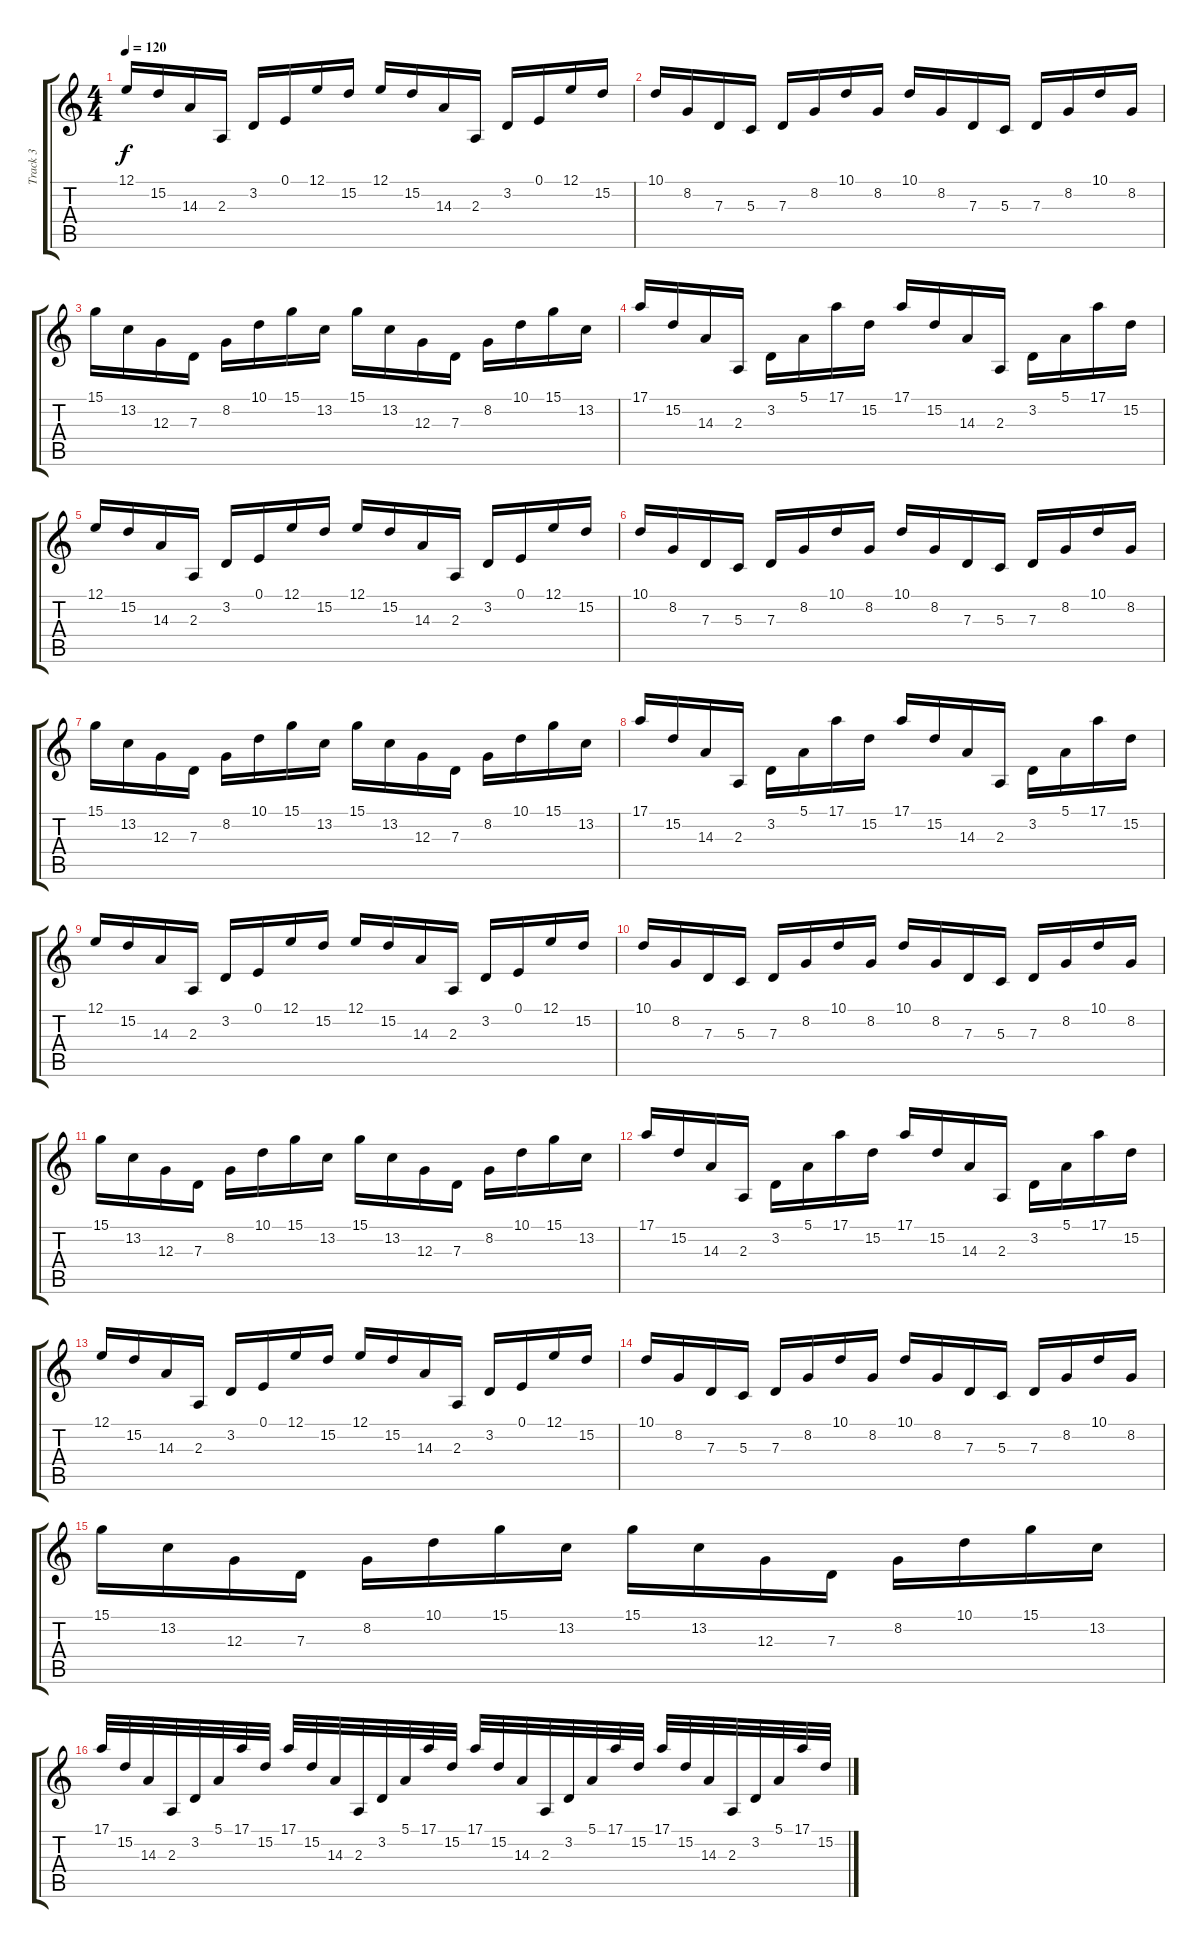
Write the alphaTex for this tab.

\track ("Track 3" "Track 3") {instrument electricgrandpiano}
\staff {score tabs}
\tuning (E4 B3 G3 D3 A2 E2) {hide}
\ts (4 4)
\tempo 120
\clef g2
\ks c
12.1.16{dy f} 15.2.16 14.3.16 2.3.16 3.2.16 0.1.16 12.1.16 15.2.16 12.1.16 15.2.16 14.3.16 2.3.16 3.2.16 0.1.16 12.1.16 15.2.16 |
10.1.16 8.2.16 7.3.16 5.3.16 7.3.16 8.2.16 10.1.16 8.2.16 10.1.16 8.2.16 7.3.16 5.3.16 7.3.16 8.2.16 10.1.16 8.2.16 |
15.1.16 13.2.16 12.3.16 7.3.16 8.2.16 10.1.16 15.1.16 13.2.16 15.1.16 13.2.16 12.3.16 7.3.16 8.2.16 10.1.16 15.1.16 13.2.16 |
17.1.16 15.2.16 14.3.16 2.3.16 3.2.16 5.1.16 17.1.16 15.2.16 17.1.16 15.2.16 14.3.16 2.3.16 3.2.16 5.1.16 17.1.16 15.2.16 |
12.1.16 15.2.16 14.3.16 2.3.16 3.2.16 0.1.16 12.1.16 15.2.16 12.1.16 15.2.16 14.3.16 2.3.16 3.2.16 0.1.16 12.1.16 15.2.16 |
10.1.16 8.2.16 7.3.16 5.3.16 7.3.16 8.2.16 10.1.16 8.2.16 10.1.16 8.2.16 7.3.16 5.3.16 7.3.16 8.2.16 10.1.16 8.2.16 |
15.1.16 13.2.16 12.3.16 7.3.16 8.2.16 10.1.16 15.1.16 13.2.16 15.1.16 13.2.16 12.3.16 7.3.16 8.2.16 10.1.16 15.1.16 13.2.16 |
17.1.16 15.2.16 14.3.16 2.3.16 3.2.16 5.1.16 17.1.16 15.2.16 17.1.16 15.2.16 14.3.16 2.3.16 3.2.16 5.1.16 17.1.16 15.2.16 |
12.1.16 15.2.16 14.3.16 2.3.16 3.2.16 0.1.16 12.1.16 15.2.16 12.1.16 15.2.16 14.3.16 2.3.16 3.2.16 0.1.16 12.1.16 15.2.16 |
10.1.16 8.2.16 7.3.16 5.3.16 7.3.16 8.2.16 10.1.16 8.2.16 10.1.16 8.2.16 7.3.16 5.3.16 7.3.16 8.2.16 10.1.16 8.2.16 |
15.1.16 13.2.16 12.3.16 7.3.16 8.2.16 10.1.16 15.1.16 13.2.16 15.1.16 13.2.16 12.3.16 7.3.16 8.2.16 10.1.16 15.1.16 13.2.16 |
17.1.16 15.2.16 14.3.16 2.3.16 3.2.16 5.1.16 17.1.16 15.2.16 17.1.16 15.2.16 14.3.16 2.3.16 3.2.16 5.1.16 17.1.16 15.2.16 |
12.1.16 15.2.16 14.3.16 2.3.16 3.2.16 0.1.16 12.1.16 15.2.16 12.1.16 15.2.16 14.3.16 2.3.16 3.2.16 0.1.16 12.1.16 15.2.16 |
10.1.16 8.2.16 7.3.16 5.3.16 7.3.16 8.2.16 10.1.16 8.2.16 10.1.16 8.2.16 7.3.16 5.3.16 7.3.16 8.2.16 10.1.16 8.2.16 |
15.1.16 13.2.16 12.3.16 7.3.16 8.2.16 10.1.16 15.1.16 13.2.16 15.1.16 13.2.16 12.3.16 7.3.16 8.2.16 10.1.16 15.1.16 13.2.16 |
17.1.32 15.2.32 14.3.32 2.3.32 3.2.32 5.1.32 17.1.32 15.2.32 17.1.32 15.2.32 14.3.32 2.3.32 3.2.32 5.1.32 17.1.32 15.2.32 17.1.32 15.2.32 14.3.32 2.3.32 3.2.32 5.1.32 17.1.32 15.2.32 17.1.32 15.2.32 14.3.32 2.3.32 3.2.32 5.1.32 17.1.32 15.2.32
